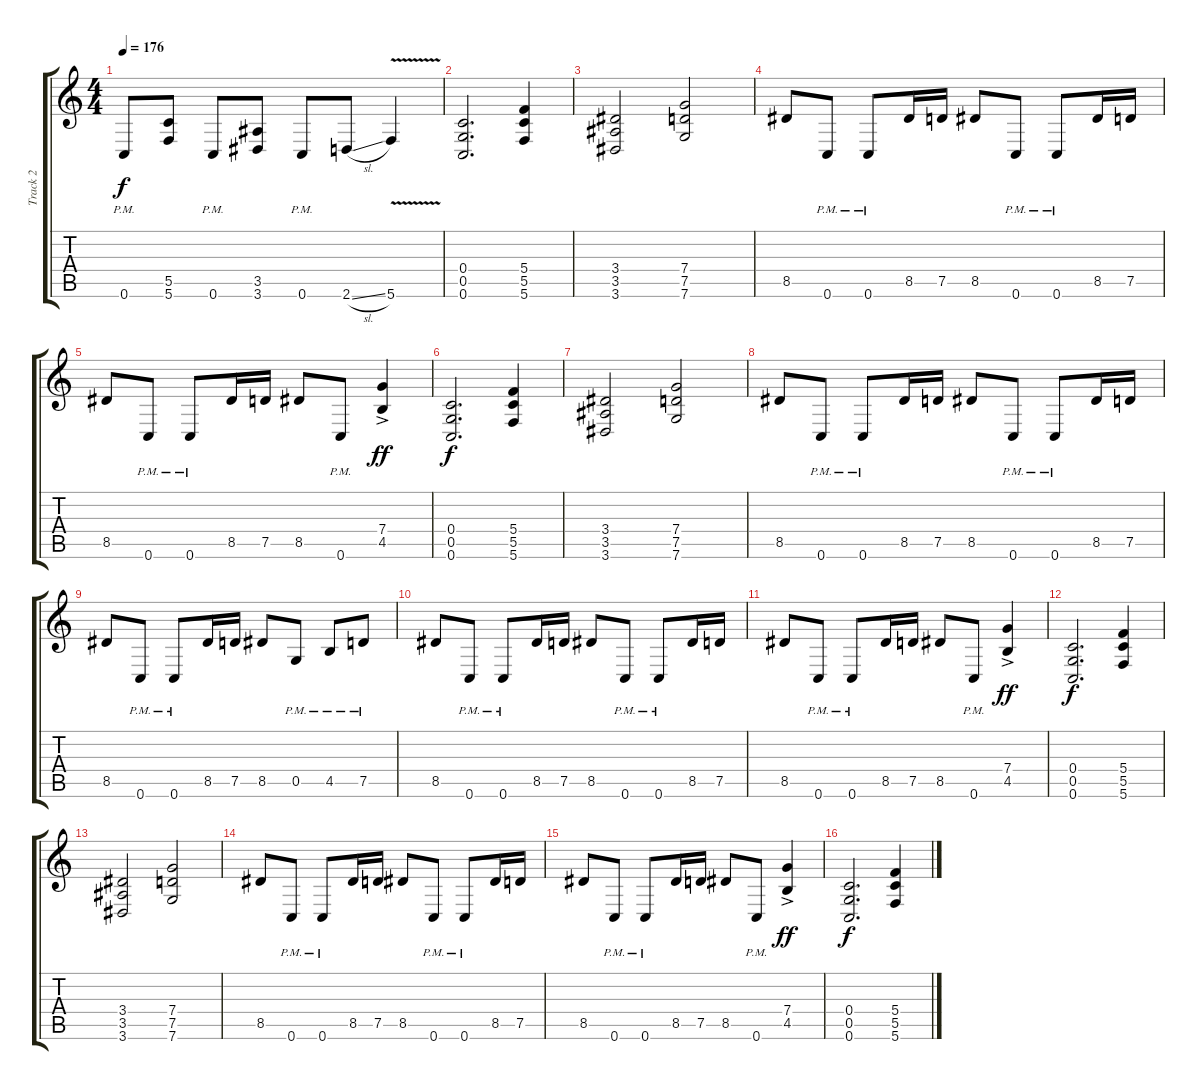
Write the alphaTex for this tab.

\track ("Track 2" "Track 2") {instrument distortionguitar}
\staff {score tabs}
\tuning (D4 A3 F3 C3 G2 C2) {hide}
\ts (4 4)
\tempo 176
\clef g2
\ks c
0.6{pm}.8{dy f} (5.5 5.6).8 0.6{pm}.8 (3.5 3.6).8 0.6{pm}.8 2.6{sl}.8 5.6{v}.4 |
(0.4 0.5 0.6).2{d} (5.4 5.5 5.6).4 |
(3.4 3.5 3.6).2 (7.4 7.5 7.6).2 |
8.5.8 0.6{pm}.8 0.6{pm}.8 8.5.16 7.5.16 8.5.8 0.6{pm}.8 0.6{pm}.8 8.5.16 7.5.16 |
8.5.8 0.6{pm}.8 0.6{pm}.8 8.5.16 7.5.16 8.5.8 0.6{pm}.8 (7.4{ac} 4.5{ac}).4{dy ff} |
(0.4 0.5 0.6).2{d dy f} (5.4 5.5 5.6).4 |
(3.4 3.5 3.6).2 (7.4 7.5 7.6).2 |
8.5.8 0.6{pm}.8 0.6{pm}.8 8.5.16 7.5.16 8.5.8 0.6{pm}.8 0.6{pm}.8 8.5.16 7.5.16 |
8.5.8 0.6{pm}.8 0.6{pm}.8 8.5.16 7.5.16 8.5.8 0.5{pm}.8 4.5{pm}.8 7.5{pm}.8 |
8.5.8 0.6{pm}.8 0.6{pm}.8 8.5.16 7.5.16 8.5.8 0.6{pm}.8 0.6{pm}.8 8.5.16 7.5.16 |
8.5.8 0.6{pm}.8 0.6{pm}.8 8.5.16 7.5.16 8.5.8 0.6{pm}.8 (7.4{ac} 4.5{ac}).4{dy ff} |
(0.4 0.5 0.6).2{d dy f} (5.4 5.5 5.6).4 |
(3.4 3.5 3.6).2 (7.4 7.5 7.6).2 |
8.5.8 0.6{pm}.8 0.6{pm}.8 8.5.16 7.5.16 8.5.8 0.6{pm}.8 0.6{pm}.8 8.5.16 7.5.16 |
8.5.8 0.6{pm}.8 0.6{pm}.8 8.5.16 7.5.16 8.5.8 0.6{pm}.8 (7.4{ac} 4.5{ac}).4{dy ff} |
(0.4 0.5 0.6).2{d dy f} (5.4 5.5 5.6).4
